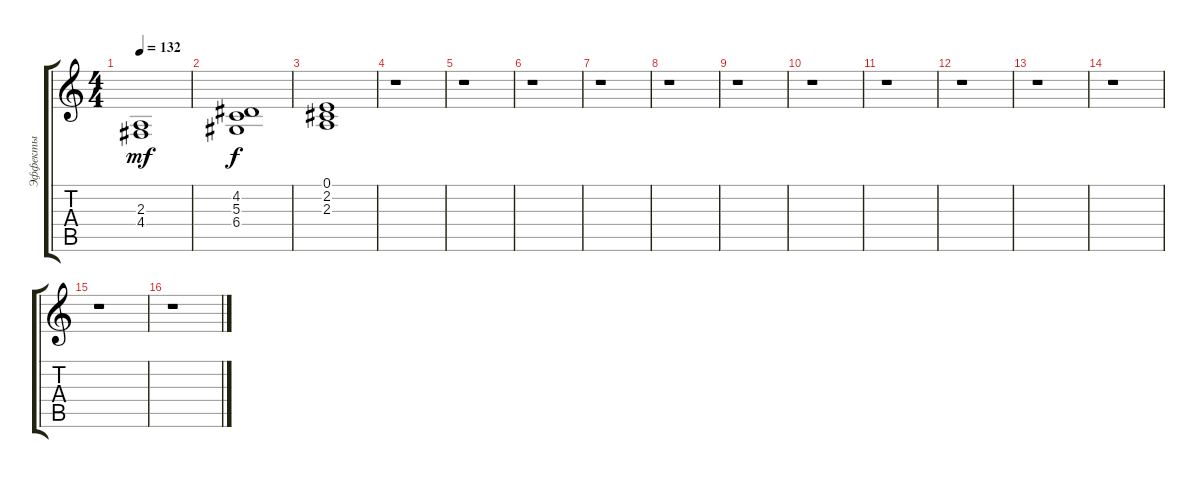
\track ("Эффекты" "Эффекты") {instrument fx7echoes}
\staff {score tabs}
\tuning (E4 B3 G3 D3 A2 E2) {hide}
\ts (4 4)
\tempo 132
\clef g2
\ks c
(2.3 4.4).1{dy mf} |
(4.2 5.3 6.4).1{dy f} |
(0.1 2.2 2.3).1 |
r.1 |
r.1 |
r.1 |
r.1 |
r.1 |
r.1 |
r.1 |
r.1 |
r.1 |
r.1 |
r.1 |
r.1 |
r.1
